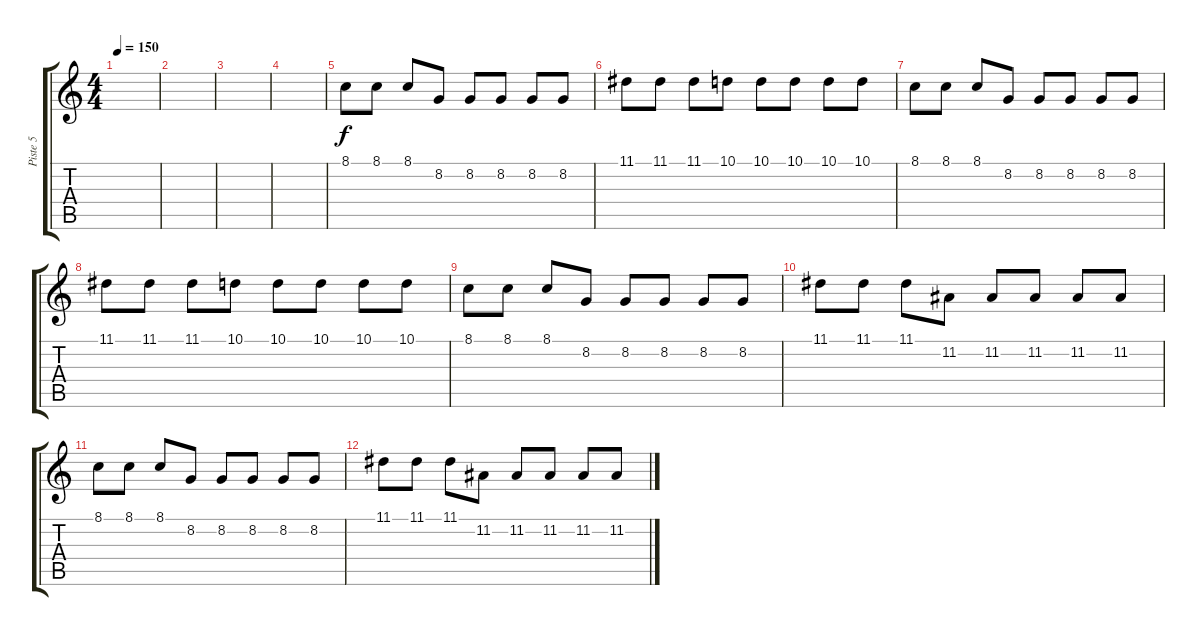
\track ("Piste 5" "Piste 5") {instrument lead1square}
\staff {score tabs}
\tuning (E4 B3 G3 D3 A2 E2) {hide}
\ts (4 4)
\tempo 150
\clef g2
\ks c
|
|
|
|
8.1.8 8.1.8 8.1.8 8.2.8 8.2.8 8.2.8 8.2.8 8.2.8 |
11.1.8 11.1.8 11.1.8 10.1.8 10.1.8 10.1.8 10.1.8 10.1.8 |
8.1.8 8.1.8 8.1.8 8.2.8 8.2.8 8.2.8 8.2.8 8.2.8 |
11.1.8 11.1.8 11.1.8 10.1.8 10.1.8 10.1.8 10.1.8 10.1.8 |
8.1.8 8.1.8 8.1.8 8.2.8 8.2.8 8.2.8 8.2.8 8.2.8 |
11.1.8 11.1.8 11.1.8 11.2.8 11.2.8 11.2.8 11.2.8 11.2.8 |
8.1.8 8.1.8 8.1.8 8.2.8 8.2.8 8.2.8 8.2.8 8.2.8 |
11.1.8 11.1.8 11.1.8 11.2.8 11.2.8 11.2.8 11.2.8 11.2.8
